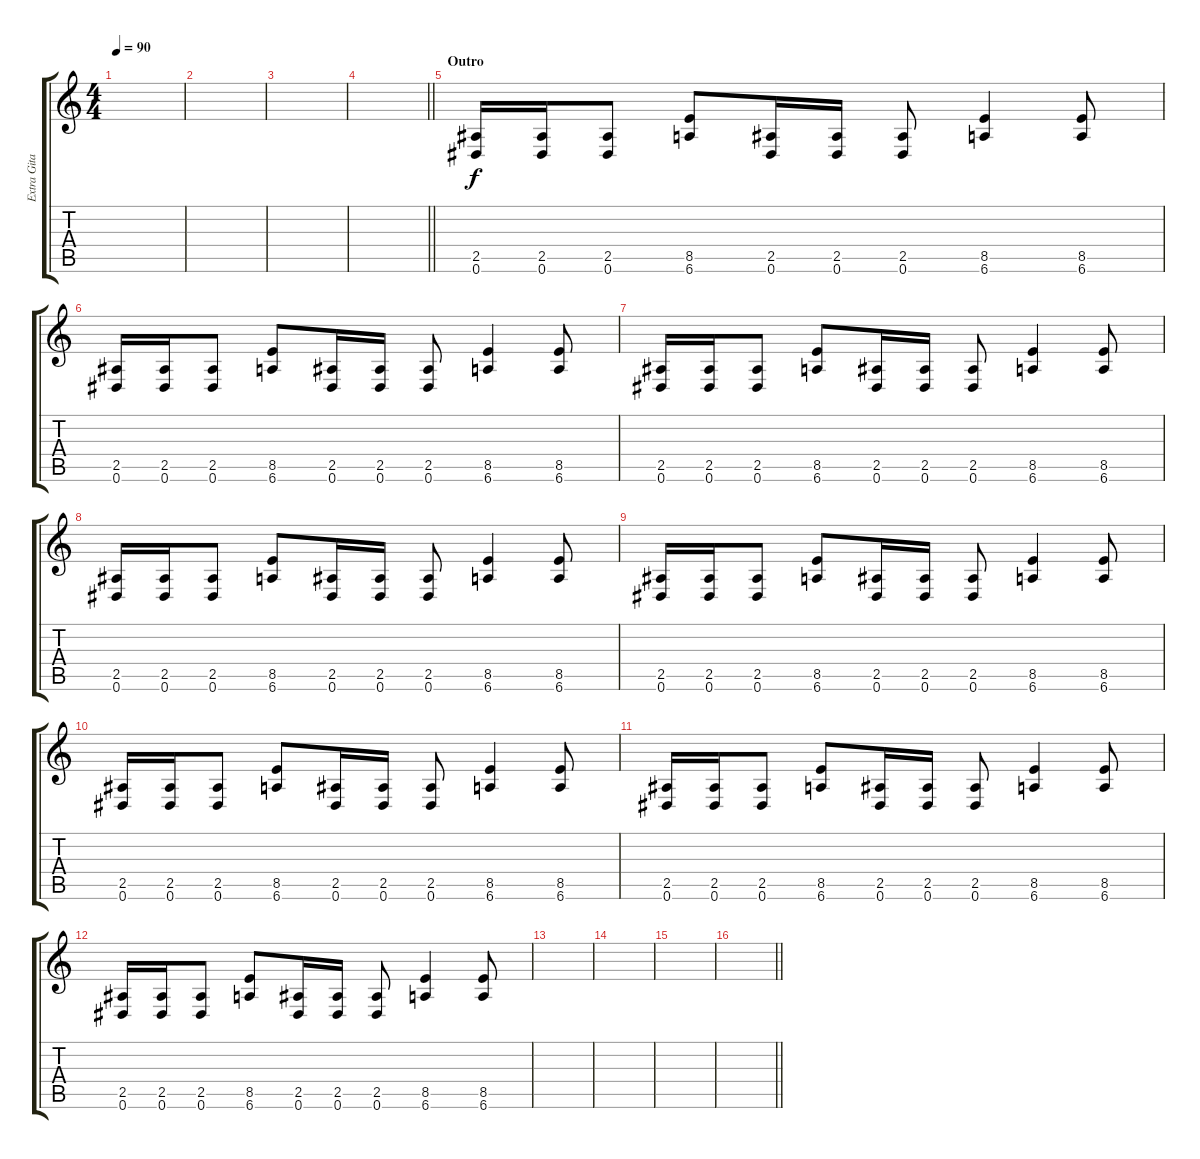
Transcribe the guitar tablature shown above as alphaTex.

\track ("Extra Gitarr som behövs" "Extra Gita") {instrument distortionguitar}
\staff {score tabs}
\tuning (Eb4 Bb3 Gb3 Db3 Ab2 Eb2) {hide}
\ts (4 4)
\tempo 90
\clef g2
\ks c
|
|
|
\barLineRight lightlight
|
\section ("" "Outro")
(2.5 0.6).16 (2.5 0.6).16 (2.5 0.6).8 (8.5 6.6).8 (2.5 0.6).16 (2.5 0.6).16 (2.5 0.6).8 (8.5 6.6).4 (8.5 6.6).8 |
(2.5 0.6).16 (2.5 0.6).16 (2.5 0.6).8 (8.5 6.6).8 (2.5 0.6).16 (2.5 0.6).16 (2.5 0.6).8 (8.5 6.6).4 (8.5 6.6).8 |
(2.5 0.6).16 (2.5 0.6).16 (2.5 0.6).8 (8.5 6.6).8 (2.5 0.6).16 (2.5 0.6).16 (2.5 0.6).8 (8.5 6.6).4 (8.5 6.6).8 |
(2.5 0.6).16 (2.5 0.6).16 (2.5 0.6).8 (8.5 6.6).8 (2.5 0.6).16 (2.5 0.6).16 (2.5 0.6).8 (8.5 6.6).4 (8.5 6.6).8 |
(2.5 0.6).16 (2.5 0.6).16 (2.5 0.6).8 (8.5 6.6).8 (2.5 0.6).16 (2.5 0.6).16 (2.5 0.6).8 (8.5 6.6).4 (8.5 6.6).8 |
(2.5 0.6).16 (2.5 0.6).16 (2.5 0.6).8 (8.5 6.6).8 (2.5 0.6).16 (2.5 0.6).16 (2.5 0.6).8 (8.5 6.6).4 (8.5 6.6).8 |
(2.5 0.6).16 (2.5 0.6).16 (2.5 0.6).8 (8.5 6.6).8 (2.5 0.6).16 (2.5 0.6).16 (2.5 0.6).8 (8.5 6.6).4 (8.5 6.6).8 |
(2.5 0.6).16 (2.5 0.6).16 (2.5 0.6).8 (8.5 6.6).8 (2.5 0.6).16 (2.5 0.6).16 (2.5 0.6).8 (8.5 6.6).4 (8.5 6.6).8 |
|
|
|
\barLineRight lightlight
